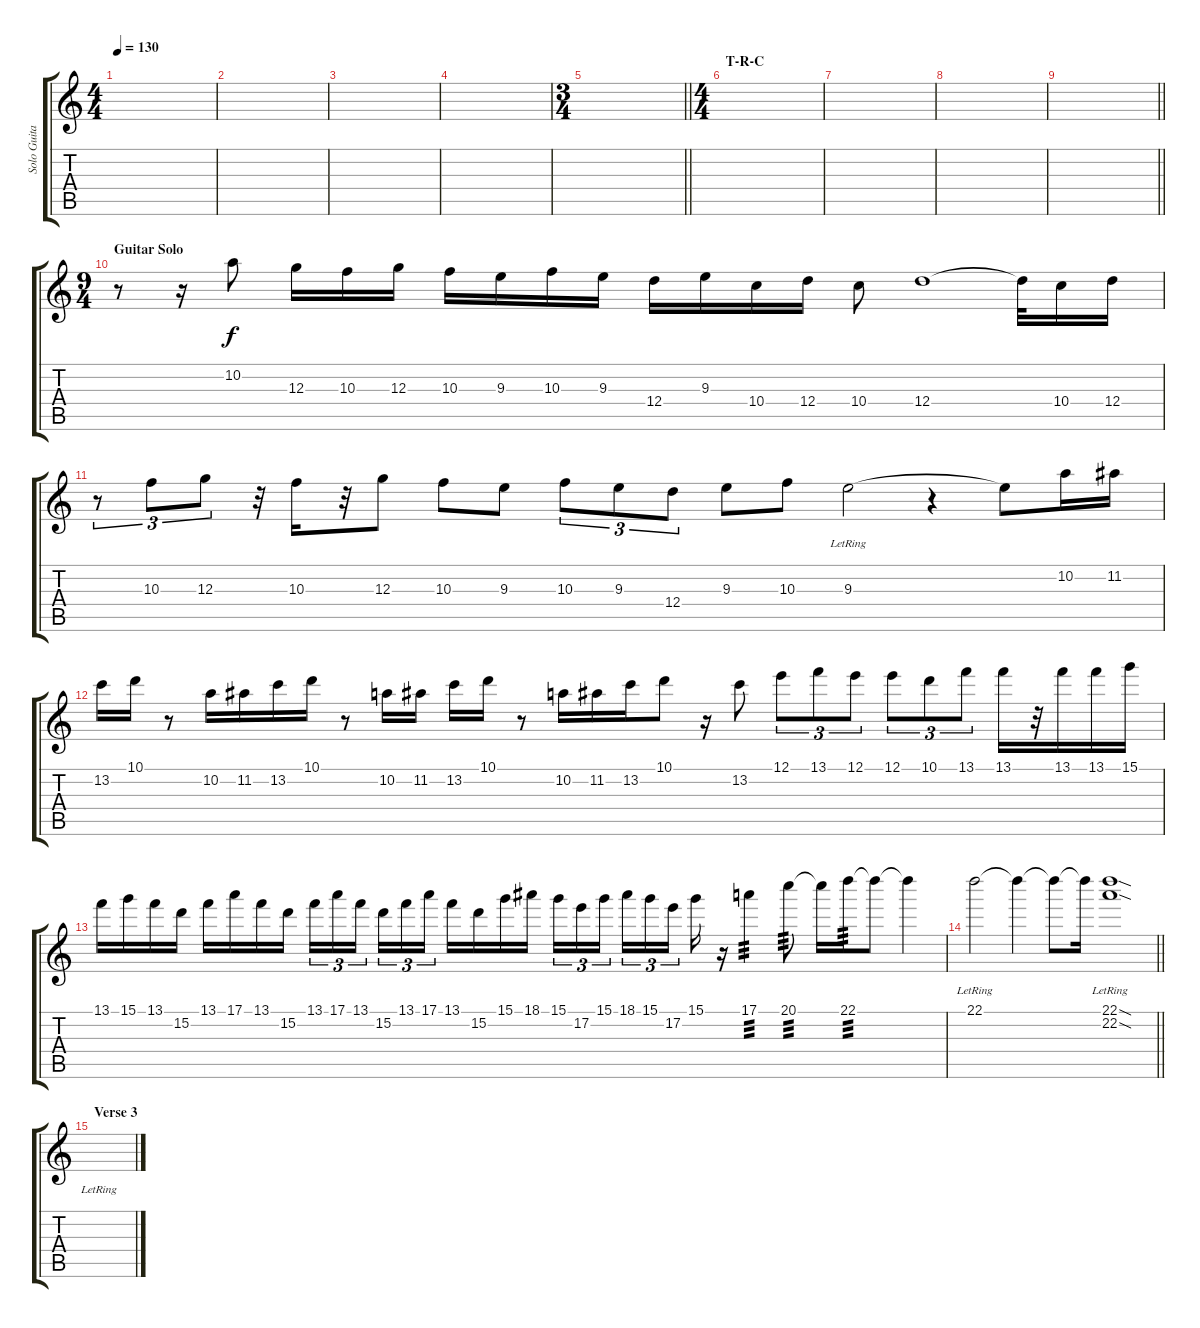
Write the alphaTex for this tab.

\track ("Solo Guitar 1" "Solo Guita") {instrument distortionguitar}
\staff {score tabs}
\tuning (E4 B3 G3 D3 A2 D2) {hide}
\ts (4 4)
\tempo 130
\clef g2
\ks c
|
|
|
|
\ts (3 4)
\barLineRight lightlight
|
\ts (4 4)
\section ("" "T-R-C")
|
|
|
\barLineRight lightlight
|
\ts (9 4)
\section ("" "Guitar Solo")
r.8 r.16 10.2.8 12.3.16 10.3.16 12.3.16 10.3.16 9.3.16 10.3.16 9.3.16 12.4.16 9.3.16 10.4.16 12.4.16 10.4.8 12.4.1 12.4{t}.32 10.4.16 12.4.16 |
r.8{tu (3 2)} 10.3.8{tu (3 2)} 12.3.8{tu (3 2)} r.32 10.3.16 r.32 12.3.8 10.3.8 9.3.8 10.3.8{tu (3 2)} 9.3.8{tu (3 2)} 12.4.8{tu (3 2)} 9.3.8 10.3.8 9.3{lr}.2 r.4 9.3{t}.8 10.2.16 11.2.16 |
13.2.16 10.1.16 r.8 10.2.16 11.2.16 13.2.16 10.1.16 r.8 10.2.16 11.2.16 13.2.16 10.1.16 r.8 10.2.16 11.2.16 13.2.16 10.1.8 r.16 13.2.8 12.1.8{tu (3 2)} 13.1.8{tu (3 2)} 12.1.8{tu (3 2)} 12.1.8{tu (3 2)} 10.1.8{tu (3 2)} 13.1.8{tu (3 2)} 13.1.16 r.32 13.1.16 13.1.16 15.1.16 |
13.1.16 15.1.16 13.1.16 15.2.16 13.1.16 17.1.16 13.1.16 15.2.16{beam splitsecondary} 13.1.16{tu (3 2)} 17.1.16{tu (3 2)} 13.1.16{tu (3 2) beam splitsecondary} 15.2.16{tu (3 2)} 13.1.16{tu (3 2)} 17.1.16{tu (3 2)} 13.1.16 15.2.16 15.1.16 18.1.16{beam splitsecondary} 15.1.16{tu (3 2)} 17.2.16{tu (3 2)} 15.1.16{tu (3 2) beam splitsecondary} 18.1.16{tu (3 2)} 15.1.16{tu (3 2)} 17.2.16{tu (3 2) beam splitsecondary} 15.1.16 r.16 17.1.4{tp 3} 20.1.8{tp 3} 20.1{t}.16 22.1.16{tp 3} 22.1{t}.8 22.1{t}.4 |
\barLineRight lightlight
22.1{lr}.2 22.1{t}.4 22.1{t}.8 22.1{t}.16 (22.1{sod lr} 22.2{sod lr}).1 |
\section ("" "Verse 3")
